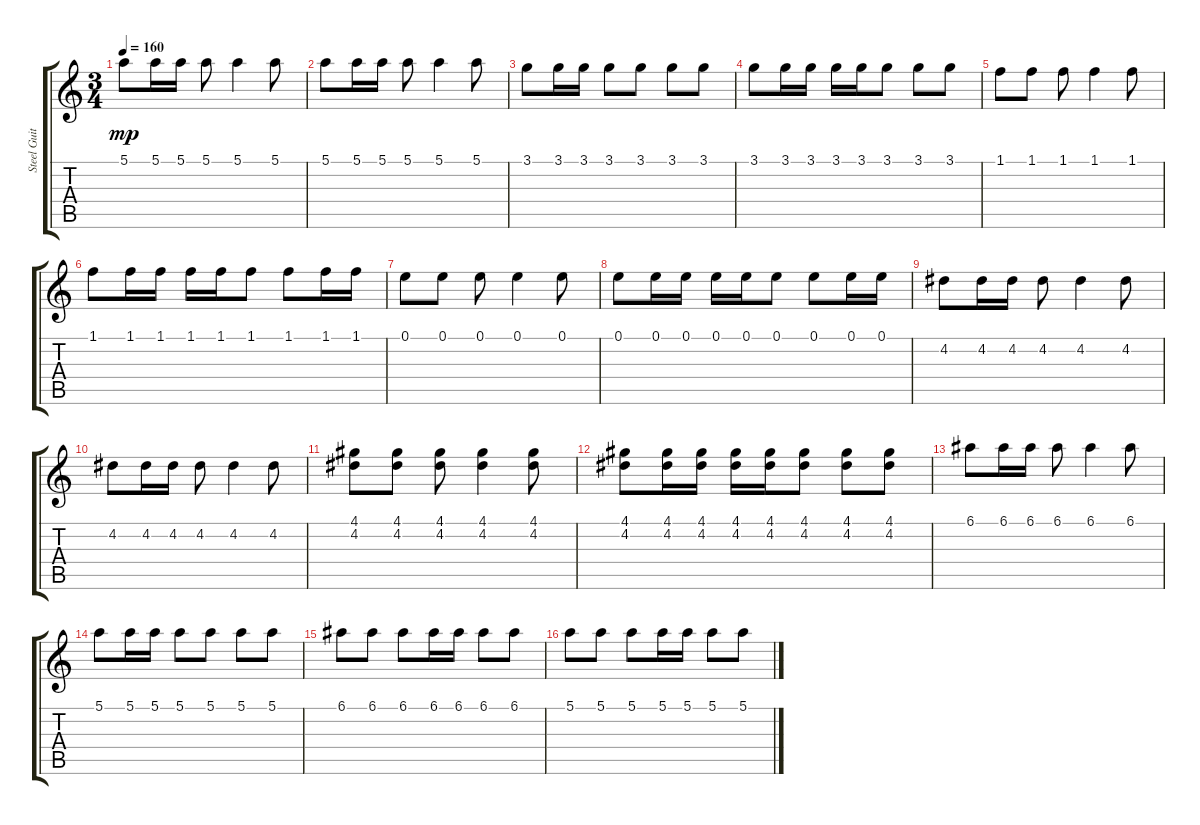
\track ("Steel Guitar Middle" "Steel Guit") {instrument acousticguitarsteel}
\staff {score tabs}
\tuning (E4 B3 G3 D3 A2 E2) {hide}
\ts (3 4)
\tempo 160
\clef g2
\ks c
5.1.8{dy mp} 5.1.16 5.1.16 5.1.8 5.1.4 5.1.8 |
5.1.8 5.1.16 5.1.16 5.1.8 5.1.4 5.1.8 |
3.1.8 3.1.16 3.1.16 3.1.8 3.1.8 3.1.8 3.1.8 |
3.1.8 3.1.16 3.1.16 3.1.16 3.1.16 3.1.8 3.1.8 3.1.8 |
1.1.8 1.1.8 1.1.8 1.1.4 1.1.8 |
1.1.8 1.1.16 1.1.16 1.1.16 1.1.16 1.1.8 1.1.8 1.1.16 1.1.16 |
0.1.8 0.1.8 0.1.8 0.1.4 0.1.8 |
0.1.8 0.1.16 0.1.16 0.1.16 0.1.16 0.1.8 0.1.8 0.1.16 0.1.16 |
4.2.8 4.2.16 4.2.16 4.2.8 4.2.4 4.2.8 |
4.2.8 4.2.16 4.2.16 4.2.8 4.2.4 4.2.8 |
(4.1 4.2).8 (4.1 4.2).8 (4.1 4.2).8 (4.1 4.2).4 (4.1 4.2).8 |
(4.1 4.2).8 (4.1 4.2).16 (4.1 4.2).16 (4.1 4.2).16 (4.1 4.2).16 (4.1 4.2).8 (4.1 4.2).8 (4.1 4.2).8 |
6.1.8 6.1.16 6.1.16 6.1.8 6.1.4 6.1.8 |
5.1.8 5.1.16 5.1.16 5.1.8 5.1.8 5.1.8 5.1.8 |
6.1.8 6.1.8 6.1.8 6.1.16 6.1.16 6.1.8 6.1.8 |
5.1.8 5.1.8 5.1.8 5.1.16 5.1.16 5.1.8 5.1.8
